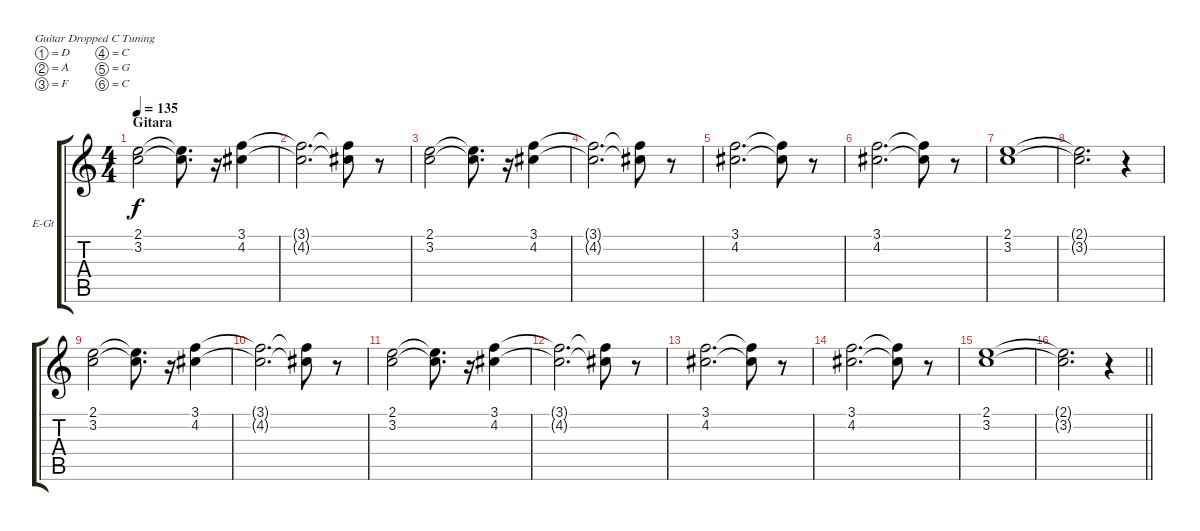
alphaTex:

\bracketExtendMode groupsimilarinstruments
\firstSystemTrackNameOrientation horizontal
\otherSystemsTrackNameOrientation horizontal
\track ("Gitara1" "E-Gt") {instrument distortionguitar}
\staff {score tabs}
\tuning (D4 A3 F3 C3 G2 C2)
\ts (4 4)
\section ("" "Gitara")
\tempo 135
\clef g2
\ks c
(2.1 3.2).2{dy f} (2.1{t} 3.2{t}).8{d} r.16 (3.1 4.2).4 |
(3.1{t} 4.2{t}).2{d} (3.1{t} 4.2{t}).8 r.8 |
(2.1 3.2).2 (2.1{t} 3.2{t}).8{d} r.16 (3.1 4.2).4 |
(3.1{t} 4.2{t}).2{d} (3.1{t} 4.2{t}).8 r.8 |
(3.1 4.2).2{d} (3.1{t} 4.2{t}).8 r.8 |
(3.1 4.2).2{d} (3.1{t} 4.2{t}).8 r.8 |
(2.1 3.2).1 |
(2.1{t} 3.2{t}).2{d} r.4 |
(2.1 3.2).2 (2.1{t} 3.2{t}).8{d} r.16 (3.1 4.2).4 |
(3.1{t} 4.2{t}).2{d} (3.1{t} 4.2{t}).8 r.8 |
(2.1 3.2).2 (2.1{t} 3.2{t}).8{d} r.16 (3.1 4.2).4 |
(3.1{t} 4.2{t}).2{d} (3.1{t} 4.2{t}).8 r.8 |
(3.1 4.2).2{d} (3.1{t} 4.2{t}).8 r.8 |
(3.1 4.2).2{d} (3.1{t} 4.2{t}).8 r.8 |
(2.1 3.2).1 |
\barLineRight lightlight
(2.1{t} 3.2{t}).2{d} r.4
